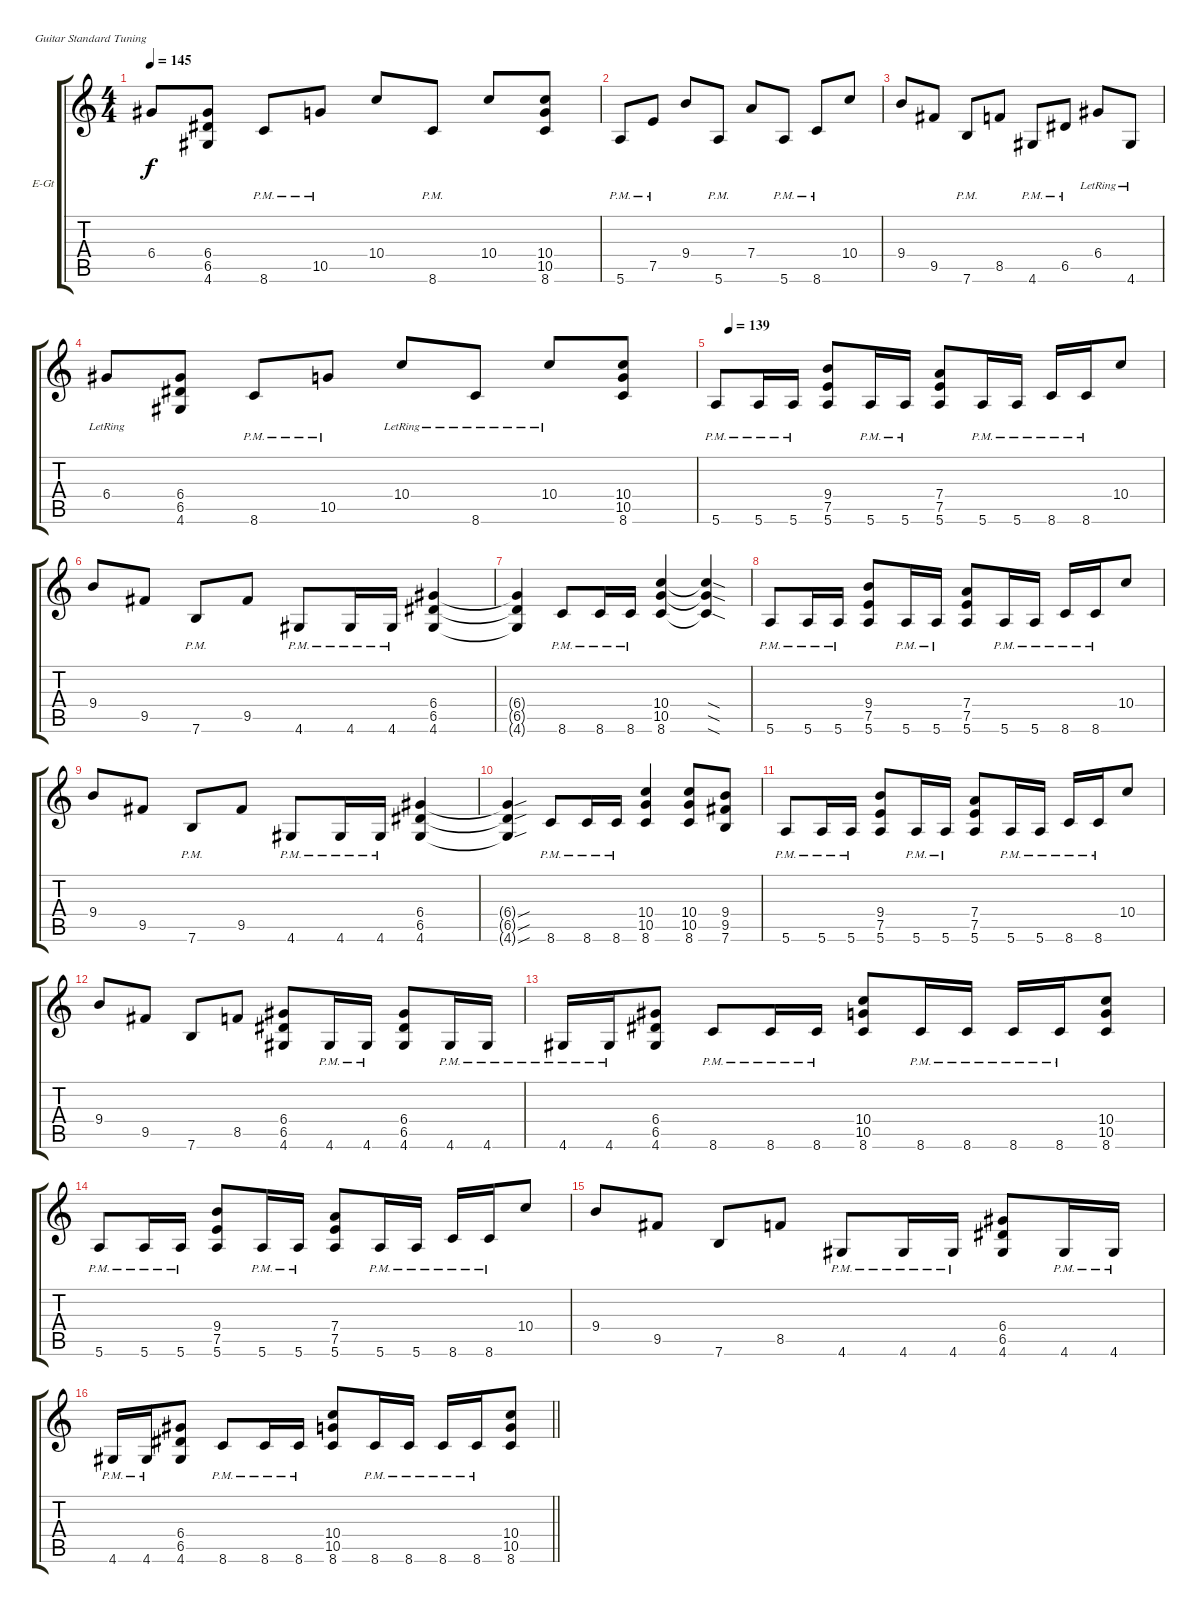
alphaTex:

\bracketExtendMode groupsimilarinstruments
\firstSystemTrackNameOrientation horizontal
\otherSystemsTrackNameOrientation horizontal
\track ("Jason Gobel" "E-Gt") {instrument distortionguitar}
\staff {score tabs}
\tuning (E4 B3 G3 D3 A2 E2)
\ts (4 4)
\tempo 145
\clef g2
\ks c
6.4.8{dy f} (4.6 6.5 6.4).8 8.6{pm}.8 10.5{pm}.8 10.4.8 8.6{pm}.8 10.4.8 (10.4 10.5 8.6).8 |
5.6{pm}.8 7.5{pm}.8 9.4.8 5.6{pm}.8 7.4.8 5.6{pm}.8 8.6{pm}.8 10.4.8 |
9.4.8 9.5.8 7.6{pm}.8 8.5.8 4.6{pm}.8 6.5{pm}.8 6.4{lr}.8 4.6{lr}.8 |
6.4{lr}.8 (4.6 6.5 6.4).8 8.6{pm}.8 10.5{pm}.8 10.4{lr}.8 8.6{lr}.8 10.4{lr}.8 (10.4 10.5 8.6).8 |
\tempo (139 0.03125)
5.6{pm}.8 5.6{pm}.16 5.6{pm}.16 (9.4 7.5 5.6).8 5.6{pm}.16 5.6{pm}.16 (7.4 7.5 5.6).8 5.6{pm}.16 5.6{pm}.16 8.6{pm}.16 8.6{pm}.16 10.4.8 |
9.4.8 9.5.8 7.6{pm}.8 9.5.8 4.6{pm}.8 4.6{pm}.16 4.6{pm}.16 (6.4 6.5 4.6).4 |
(6.4{t} 6.5{t} 4.6{t}).4 8.6{pm}.8 8.6{pm}.16 8.6{pm}.16 (10.4 10.5 8.6).4 (10.4{sod t} 10.5{sod t} 8.6{sod t}).4 |
5.6{pm}.8 5.6{pm}.16 5.6{pm}.16 (9.4 7.5 5.6).8 5.6{pm}.16 5.6{pm}.16 (7.4 7.5 5.6).8 5.6{pm}.16 5.6{pm}.16 8.6{pm}.16 8.6{pm}.16 10.4.8 |
9.4.8 9.5.8 7.6{pm}.8 9.5.8 4.6{pm}.8 4.6{pm}.16 4.6{pm}.16 (6.4 6.5 4.6).4 |
(6.4{sou t} 6.5{sou t} 4.6{sou t}).4 8.6{pm}.8 8.6{pm}.16 8.6{pm}.16 (10.4 10.5 8.6).4 (10.4 10.5 8.6).8 (7.6 9.5 9.4).8 |
5.6{pm}.8 5.6{pm}.16 5.6{pm}.16 (9.4 7.5 5.6).8 5.6{pm}.16 5.6{pm}.16 (7.4 7.5 5.6).8 5.6{pm}.16 5.6{pm}.16 8.6{pm}.16 8.6{pm}.16 10.4.8 |
9.4.8 9.5.8 7.6.8 8.5.8 (6.4 6.5 4.6).8 4.6{pm}.16 4.6{pm}.16 (6.4 6.5 4.6).8 4.6{pm}.16 4.6{pm}.16 |
4.6{pm}.16 4.6{pm}.16 (6.4 6.5 4.6).8 8.6{pm}.8 8.6{pm}.16 8.6{pm}.16 (10.4 10.5 8.6).8 8.6{pm}.16 8.6{pm}.16 8.6{pm}.16 8.6{pm}.16 (10.4 10.5 8.6).8 |
5.6{pm}.8 5.6{pm}.16 5.6{pm}.16 (9.4 7.5 5.6).8 5.6{pm}.16 5.6{pm}.16 (7.4 7.5 5.6).8 5.6{pm}.16 5.6{pm}.16 8.6{pm}.16 8.6{pm}.16 10.4.8 |
9.4.8 9.5.8 7.6.8 8.5.8 4.6{pm}.8 4.6{pm}.16 4.6{pm}.16 (6.4 6.5 4.6).8 4.6{pm}.16 4.6{pm}.16 |
\barLineRight lightlight
4.6{pm}.16 4.6{pm}.16 (6.4 6.5 4.6).8 8.6{pm}.8 8.6{pm}.16 8.6{pm}.16 (10.4 10.5 8.6).8 8.6{pm}.16 8.6{pm}.16 8.6{pm}.16 8.6{pm}.16 (10.4 10.5 8.6).8
